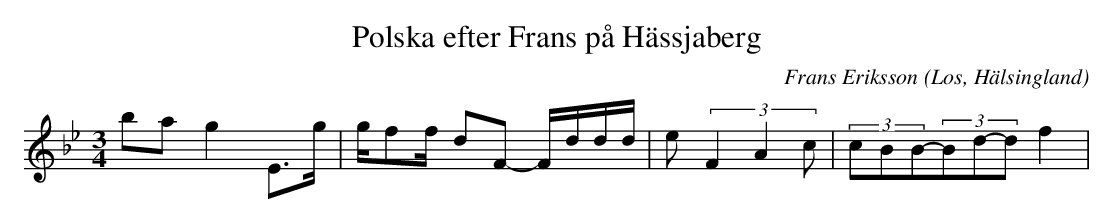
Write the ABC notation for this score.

X:1
T:Polska efter Frans på Hässjaberg
O:Los, Hälsingland
M:3/4
C:Frans Eriksson
K:Bb
ba g2 E>g |g/ff/- dF- F/d/d/d/|e3/3 (3F2A2c |(3cBB-(3Bd-d f2|
